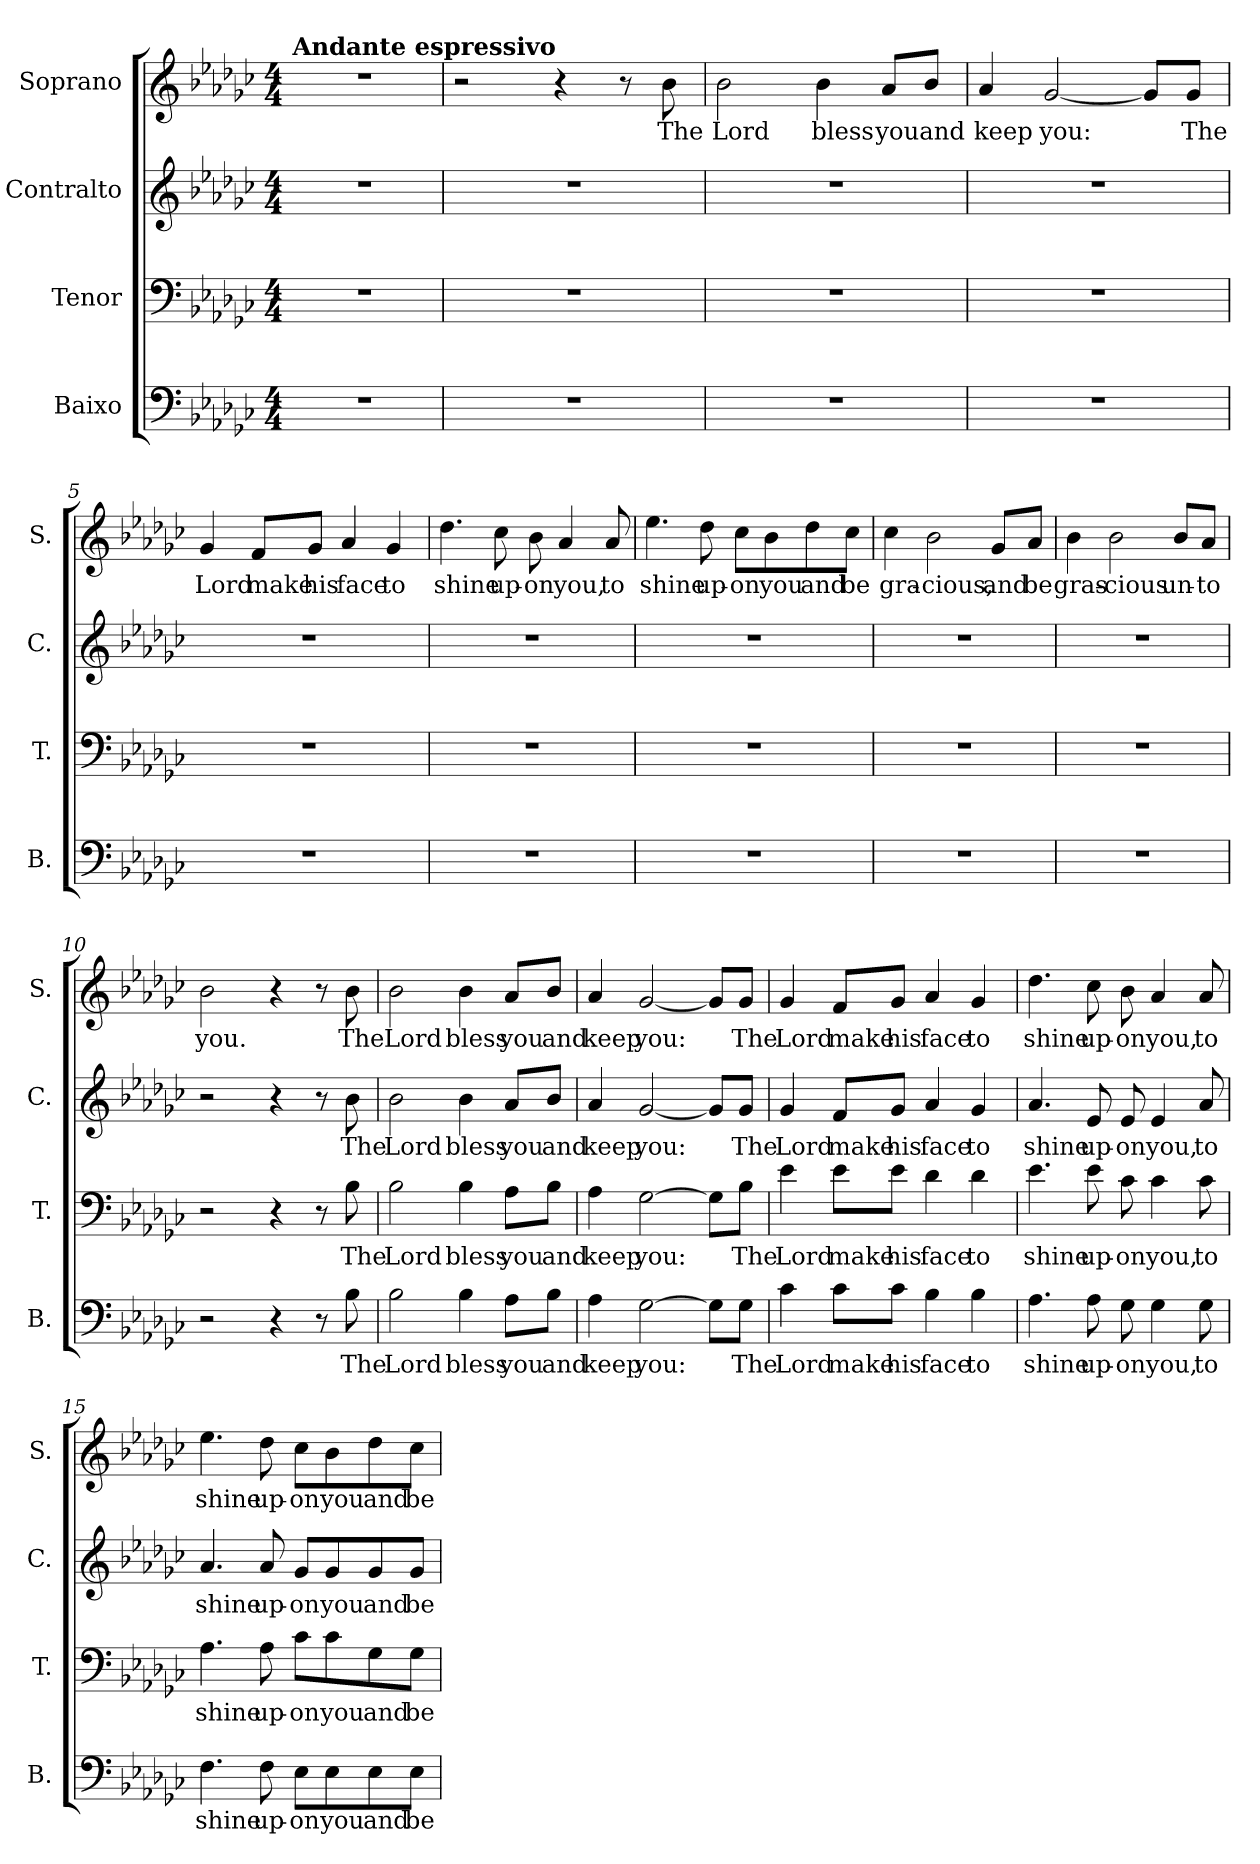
**kern	**text	**kern	**text	**kern	**text	**kern	**text
*part4	*part4	*part3	*part3	*part2	*part2	*part1	*part1
*staff4	*staff4	*staff3	*staff3	*staff2	*staff2	*staff1	*staff1
*I"Baixo	*	*I"Tenor	*	*I"Contralto	*	*I"Soprano	*
*I'B.	*	*I'T.	*	*I'C.	*	*I'S.	*
*clefF4	*	*clefF4	*	*clefG2	*	*clefG2	*
*k[b-e-a-d-g-c-]	*	*k[b-e-a-d-g-c-]	*	*k[b-e-a-d-g-c-]	*	*k[b-e-a-d-g-c-]	*
*M4/4	*	*M4/4	*	*M4/4	*	*M4/4	*
*MM72	*	*MM72	*	*MM72	*	*MM72	*
=1	=1	=1	=1	=1	=1	=1	=1
!	!	!	!	!	!	!LO:TX:a:B:t=Andante espressivo	!
1r	.	1r	.	1r	.	1r	.
=2	=2	=2	=2	=2	=2	=2	=2
1r	.	1r	.	1r	.	2r	.
.	.	.	.	.	.	4r	.
.	.	.	.	.	.	8r	.
.	.	.	.	.	.	8b-\	The
=3	=3	=3	=3	=3	=3	=3	=3
1r	.	1r	.	1r	.	2b-\	Lord
.	.	.	.	.	.	4b-\	bless
.	.	.	.	.	.	8a-/L	you
.	.	.	.	.	.	8b-/J	and
=4	=4	=4	=4	=4	=4	=4	=4
1r	.	1r	.	1r	.	4a-/	keep
.	.	.	.	.	.	[2g-/	you:
.	.	.	.	.	.	8g-/L]	.
.	.	.	.	.	.	8g-/J	The
=5	=5	=5	=5	=5	=5	=5	=5
1r	.	1r	.	1r	.	4g-/	Lord
.	.	.	.	.	.	8f/L	make
.	.	.	.	.	.	8g-/J	his
.	.	.	.	.	.	4a-/	face
.	.	.	.	.	.	4g-/	to
!!LO:LB:g=z
=6	=6	=6	=6	=6	=6	=6	=6
1r	.	1r	.	1r	.	4.dd-\	shine
.	.	.	.	.	.	8cc-\	up-
.	.	.	.	.	.	8b-\	-on
.	.	.	.	.	.	4a-/	you,
.	.	.	.	.	.	8a-/	to
=7	=7	=7	=7	=7	=7	=7	=7
1r	.	1r	.	1r	.	4.ee-\	shine
.	.	.	.	.	.	8dd-\	up-
.	.	.	.	.	.	8cc-\L	-on
.	.	.	.	.	.	8b-\	you
.	.	.	.	.	.	8dd-\	and
.	.	.	.	.	.	8cc-\J	be
=8	=8	=8	=8	=8	=8	=8	=8
1r	.	1r	.	1r	.	4cc-\	gra-
.	.	.	.	.	.	2b-\	-cious,
.	.	.	.	.	.	8g-/L	and
.	.	.	.	.	.	8a-/J	be
=9	=9	=9	=9	=9	=9	=9	=9
1r	.	1r	.	1r	.	4b-\	gras-
.	.	.	.	.	.	2b-\	-cious
.	.	.	.	.	.	8b-/L	un-
.	.	.	.	.	.	8a-/J	-to
=10	=10	=10	=10	=10	=10	=10	=10
2r	.	2r	.	2r	.	2b-\	you.
4r	.	4r	.	4r	.	4r	.
8r	.	8r	.	8r	.	8r	.
8B-\	The	8B-\	The	8b-\	The	8b-\	The
!!LO:LB:g=z
=11	=11	=11	=11	=11	=11	=11	=11
2B-\	Lord	2B-\	Lord	2b-\	Lord	2b-\	Lord
4B-\	bless	4B-\	bless	4b-\	bless	4b-\	bless
8A-\L	you	8A-\L	you	8a-/L	you	8a-/L	you
8B-\J	and	8B-\J	and	8b-/J	and	8b-/J	and
=12	=12	=12	=12	=12	=12	=12	=12
4A-\	keep	4A-\	keep	4a-/	keep	4a-/	keep
[2G-\	you:	[2G-\	you:	[2g-/	you:	[2g-/	you:
8G-\L]	.	8G-\L]	.	8g-/L]	.	8g-/L]	.
8G-\J	The	8B-\J	The	8g-/J	The	8g-/J	The
=13	=13	=13	=13	=13	=13	=13	=13
4c-\	Lord	4e-\	Lord	4g-/	Lord	4g-/	Lord
8c-\L	make	8e-\L	make	8f/L	make	8f/L	make
8c-\J	his	8e-\J	his	8g-/J	his	8g-/J	his
4B-\	face	4d-\	face	4a-/	face	4a-/	face
4B-\	to	4d-\	to	4g-/	to	4g-/	to
=14	=14	=14	=14	=14	=14	=14	=14
4.A-\	shine	4.e-\	shine	4.a-/	shine	4.dd-\	shine
8A-\	up-	8e-\	up-	8e-/	up-	8cc-\	up-
8G-\	-on	8c-\	-on	8e-/	-on	8b-\	-on
4G-\	you,	4c-\	you,	4e-/	you,	4a-/	you,
8G-\	to	8c-\	to	8a-/	to	8a-/	to
!!LO:PB:g=z
=15	=15	=15	=15	=15	=15	=15	=15
4.F\	shine	4.A-\	shine	4.a-/	shine	4.ee-\	shine
8F\	up-	8A-\	up-	8a-/	up-	8dd-\	up-
8E-\L	-on	8c-\L	-on	8g-/L	-on	8cc-\L	-on
8E-\	you	8c-\	you	8g-/	you	8b-\	you
8E-\	and	8G-\	and	8g-/	and	8dd-\	and
8E-\J	be	8G-\J	be	8g-/J	be	8cc-\J	be
=	=	=	=	=	=	=	=
*-	*-	*-	*-	*-	*-	*-	*-
